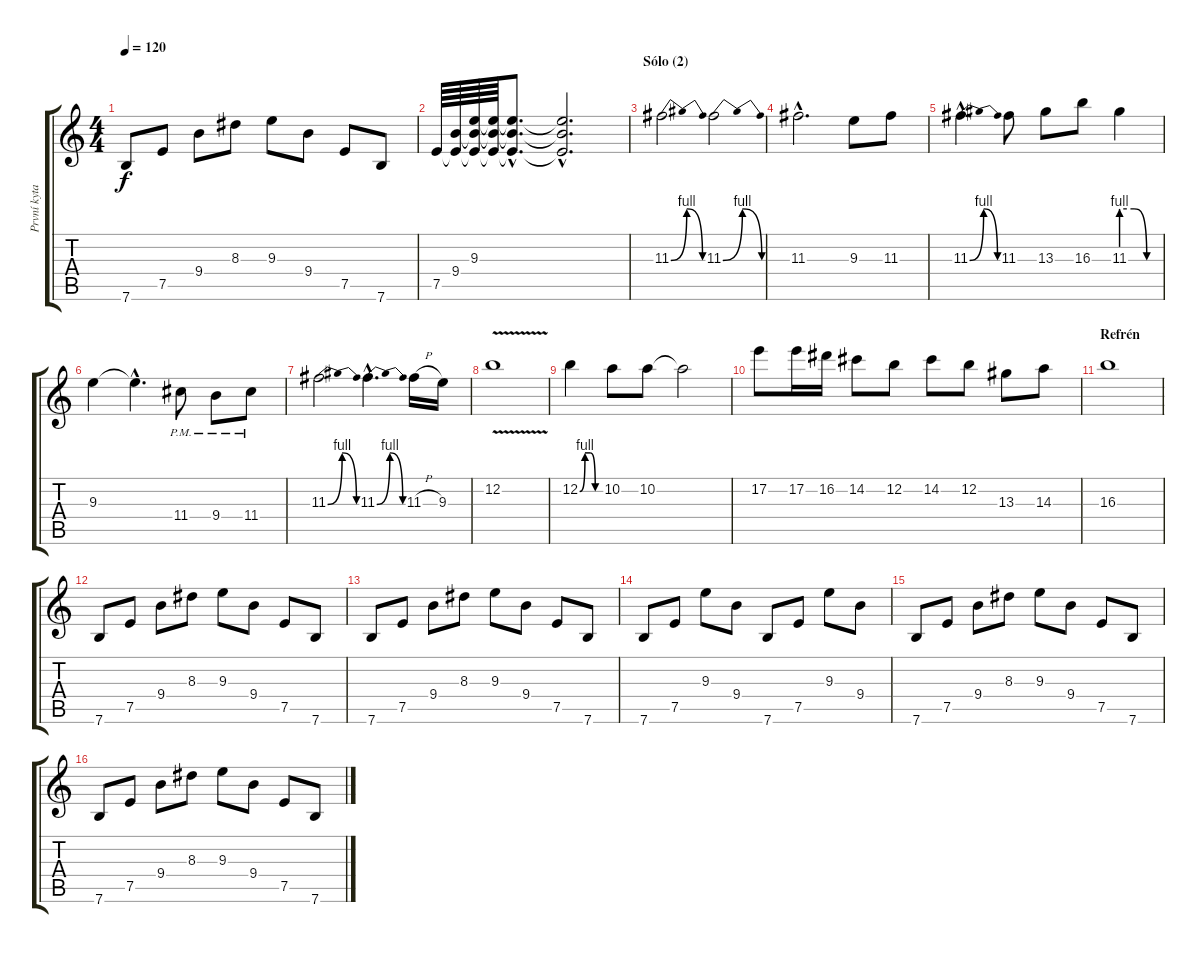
\track ("První kytara" "První kyta") {instrument electricguitarclean}
\staff {score tabs}
\tuning (E4 B3 G3 D3 A2 E2) {hide}
\ts (4 4)
\tempo 120
\clef g2
\ks c
7.6.8{dy f} 7.5.8 9.4.8 8.3.8 9.3.8 9.4.8 7.5.8 7.6.8 |
7.5.64 (9.4 7.5{t}).64 (9.3 9.4{t} 7.5{t}).64 (9.3{t} 9.4{t} 7.5{t}).64 (9.3{hac t} 9.4{hac t} 7.5{hac t}).8{d} (9.3{hac t} 9.4{hac t} 7.5{hac t}).2{d} |
\section ("" "Sólo (2)")
11.3{be (bendrelease 0 0 15 4 45 4 60 0)}.2{instrument overdrivenguitar} 11.3{be (bendrelease 0 0 15 4 45 4 60 0)}.2 |
11.3{hac}.2{d} 9.3.8 11.3.8 |
11.3{be (bendrelease 0 0 15 4 45 4 60 0) hac}.4{d} 11.3.8 13.3.8 16.3.8 11.3{be (custom 0 4 20 4 40 0 60 0)}.4 |
9.3.4 9.3{hac t}.4{d} 11.4{pm}.8 9.4{pm}.8 11.4{pm}.8 |
11.3{be (bendrelease 0 0 15 4 45 4 60 0)}.2 11.3{be (bendrelease 0 0 15 4 45 4 60 0) hac}.4{d} 11.3{h}.16 9.3.16 |
12.2{v}.1 |
12.2{be (custom 0 0 15 4 30 4 45 0 60 0)}.4 10.2.8 10.2.8 10.2{t}.2 |
17.2.8 17.2.16 16.2.16 14.2.8 12.2.8 14.2.8 12.2.8 13.3.8 14.3.8 |
\section ("" "Refrén")
16.3.1 |
7.6.8{instrument electricguitarclean} 7.5.8 9.4.8 8.3.8 9.3.8 9.4.8 7.5.8 7.6.8 |
7.6.8 7.5.8 9.4.8 8.3.8 9.3.8 9.4.8 7.5.8 7.6.8 |
7.6.8 7.5.8 9.3.8 9.4.8 7.6.8 7.5.8 9.3.8 9.4.8 |
7.6.8 7.5.8 9.4.8 8.3.8 9.3.8 9.4.8 7.5.8 7.6.8 |
7.6.8 7.5.8 9.4.8 8.3.8 9.3.8 9.4.8 7.5.8 7.6.8
